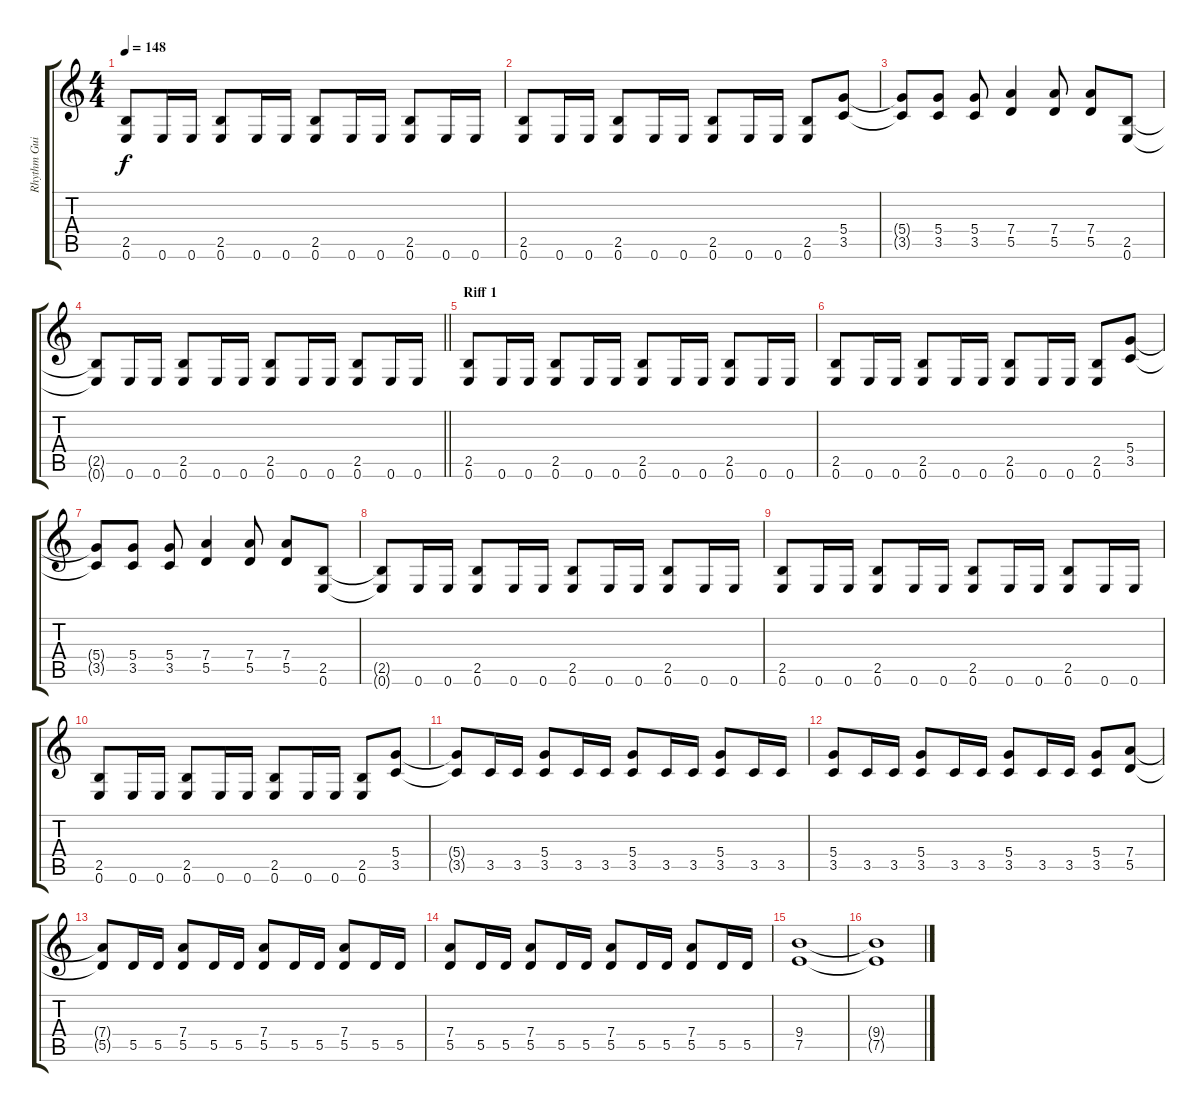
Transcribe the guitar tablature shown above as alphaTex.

\track ("Rhythm Guitar" "Rhythm Gui") {instrument distortionguitar}
\staff {score tabs}
\tuning (E4 B3 G3 D3 A2 E2) {hide}
\ts (4 4)
\tempo 148
\clef g2
\ks c
(2.5 0.6).8{dy f} 0.6.16 0.6.16 (2.5 0.6).8 0.6.16 0.6.16 (2.5 0.6).8 0.6.16 0.6.16 (2.5 0.6).8 0.6.16 0.6.16 |
(2.5 0.6).8 0.6.16 0.6.16 (2.5 0.6).8 0.6.16 0.6.16 (2.5 0.6).8 0.6.16 0.6.16 (2.5 0.6).8 (5.4 3.5).8 |
(5.4{t} 3.5{t}).8 (5.4 3.5).8 (5.4 3.5).8 (7.4 5.5).4 (7.4 5.5).8 (7.4 5.5).8 (2.5 0.6).8 |
\barLineRight lightlight
(2.5{t} 0.6{t}).8 0.6.16 0.6.16 (2.5 0.6).8 0.6.16 0.6.16 (2.5 0.6).8 0.6.16 0.6.16 (2.5 0.6).8 0.6.16 0.6.16 |
\section ("" "Riff 1")
(2.5 0.6).8 0.6.16 0.6.16 (2.5 0.6).8 0.6.16 0.6.16 (2.5 0.6).8 0.6.16 0.6.16 (2.5 0.6).8 0.6.16 0.6.16 |
(2.5 0.6).8 0.6.16 0.6.16 (2.5 0.6).8 0.6.16 0.6.16 (2.5 0.6).8 0.6.16 0.6.16 (2.5 0.6).8 (5.4 3.5).8 |
(5.4{t} 3.5{t}).8 (5.4 3.5).8 (5.4 3.5).8 (7.4 5.5).4 (7.4 5.5).8 (7.4 5.5).8 (2.5 0.6).8 |
(2.5{t} 0.6{t}).8 0.6.16 0.6.16 (2.5 0.6).8 0.6.16 0.6.16 (2.5 0.6).8 0.6.16 0.6.16 (2.5 0.6).8 0.6.16 0.6.16 |
(2.5 0.6).8 0.6.16 0.6.16 (2.5 0.6).8 0.6.16 0.6.16 (2.5 0.6).8 0.6.16 0.6.16 (2.5 0.6).8 0.6.16 0.6.16 |
(2.5 0.6).8 0.6.16 0.6.16 (2.5 0.6).8 0.6.16 0.6.16 (2.5 0.6).8 0.6.16 0.6.16 (2.5 0.6).8 (5.4 3.5).8 |
(5.4{t} 3.5{t}).8 3.5.16 3.5.16 (5.4 3.5).8 3.5.16 3.5.16 (5.4 3.5).8 3.5.16 3.5.16 (5.4 3.5).8 3.5.16 3.5.16 |
(5.4 3.5).8 3.5.16 3.5.16 (5.4 3.5).8 3.5.16 3.5.16 (5.4 3.5).8 3.5.16 3.5.16 (5.4 3.5).8 (7.4 5.5).8 |
(7.4{t} 5.5{t}).8 5.5.16 5.5.16 (7.4 5.5).8 5.5.16 5.5.16 (7.4 5.5).8 5.5.16 5.5.16 (7.4 5.5).8 5.5.16 5.5.16 |
(7.4 5.5).8 5.5.16 5.5.16 (7.4 5.5).8 5.5.16 5.5.16 (7.4 5.5).8 5.5.16 5.5.16 (7.4 5.5).8 5.5.16 5.5.16 |
(9.4 7.5).1{volume 4} |
(9.4{t} 7.5{t}).1
